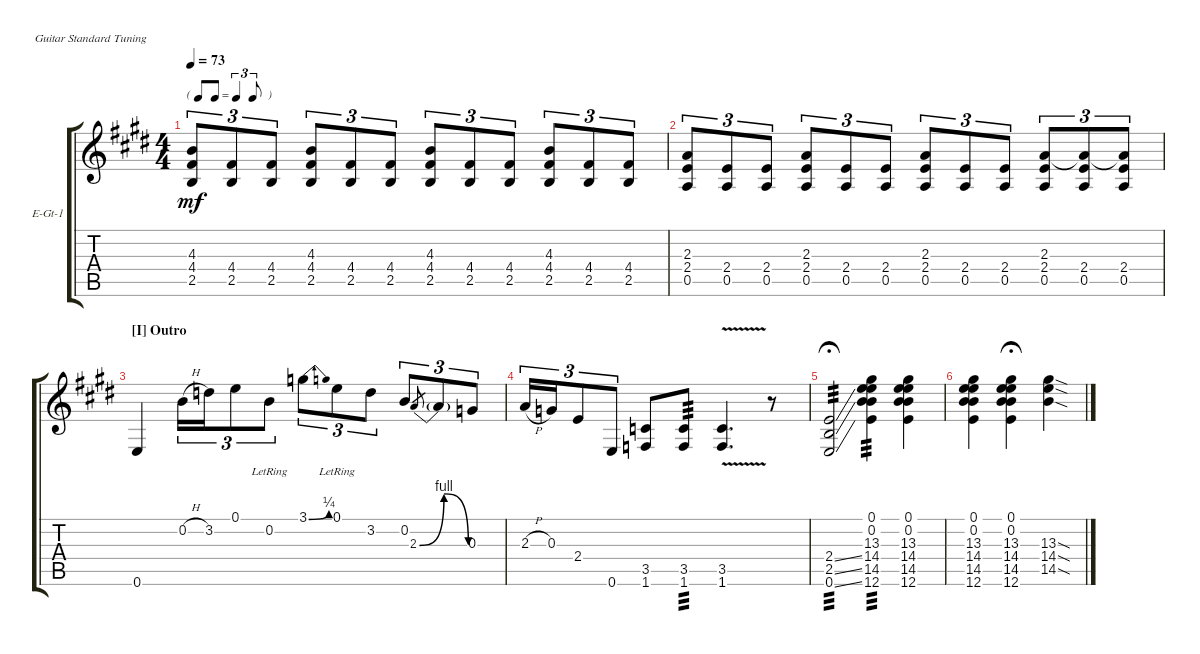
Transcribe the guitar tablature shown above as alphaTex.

\defaultSystemsLayout 4
\bracketExtendMode groupsimilarinstruments
\firstSystemTrackNameOrientation horizontal
\otherSystemsTrackNameOrientation horizontal
\track ("Electric Guitar #1" "E-Gt-1") {instrument electricguitarclean}
\staff {score tabs}
\tuning (E4 B3 G3 D3 A2 E2)
\ts (4 4)
\tf triplet8th
\tempo 73
\clef g2
\ks e
(4.4 2.5 4.3).8{tu (3 2) dy mf} (2.5 4.4).8{tu (3 2)} (2.5 4.4).8{tu (3 2)} (4.4 2.5 4.3).8{tu (3 2)} (2.5 4.4).8{tu (3 2)} (2.5 4.4).8{tu (3 2)} (4.4 2.5 4.3).8{tu (3 2)} (2.5 4.4).8{tu (3 2)} (2.5 4.4).8{tu (3 2)} (4.4 2.5 4.3).8{tu (3 2)} (2.5 4.4).8{tu (3 2)} (2.5 4.4).8{tu (3 2)} |
(2.4 0.5 2.3).8{tu (3 2)} (0.5 2.4).8{tu (3 2)} (0.5 2.4).8{tu (3 2)} (2.4 0.5 2.3).8{tu (3 2)} (0.5 2.4).8{tu (3 2)} (0.5 2.4).8{tu (3 2)} (2.4 0.5 2.3).8{tu (3 2)} (0.5 2.4).8{tu (3 2)} (0.5 2.4).8{tu (3 2)} (2.4 0.5 2.3).8{tu (3 2)} (0.5 2.4 2.3{t}).8{tu (3 2)} (0.5 2.4 2.3{t}).8{tu (3 2)} |
\section ("I" "Outro")
0.6.4 0.2{h}.16{tu (3 2)} 3.2.16{tu (3 2)} 0.1.8{tu (3 2)} 0.2{lr}.8{tu (3 2)} 3.1{be (bend 0 0 17.4 1)}.8{tu (3 2)} 0.1{lr}.8{tu (3 2)} 3.2.8{tu (3 2)} 0.2.8{tu (3 2)} 2.3{be (bendrelease 0 0 10.2 4 20.4 4 30 0)}.8{tu (3 2) gr} 2.3{t}.8{tu (3 2)} 0.3.8{tu (3 2)} |
2.3{h}.16{tu (3 2)} 0.3.16{tu (3 2)} 2.4.8{tu (3 2)} 0.6.8{tu (3 2)} (3.5 1.6).8 (1.6 3.5).8{tp 3} (1.6 3.5{v}).4{d} r.8 |
(2.4{ss} 2.5{ss} 0.6{ss}).2{tp 3 fermata (medium 0.5)} (0.1 0.2 13.3 14.4 14.5 12.6).4{tp 3} (0.1 0.2 13.3 14.4 14.5 12.6).4 |
(0.1 0.2 13.3 14.4 14.5 12.6).4 (0.1 0.2 13.3 14.4 14.5 12.6).4{fermata (medium 0.5)} (13.3{sod} 14.4{sod} 14.5{sod}).4
